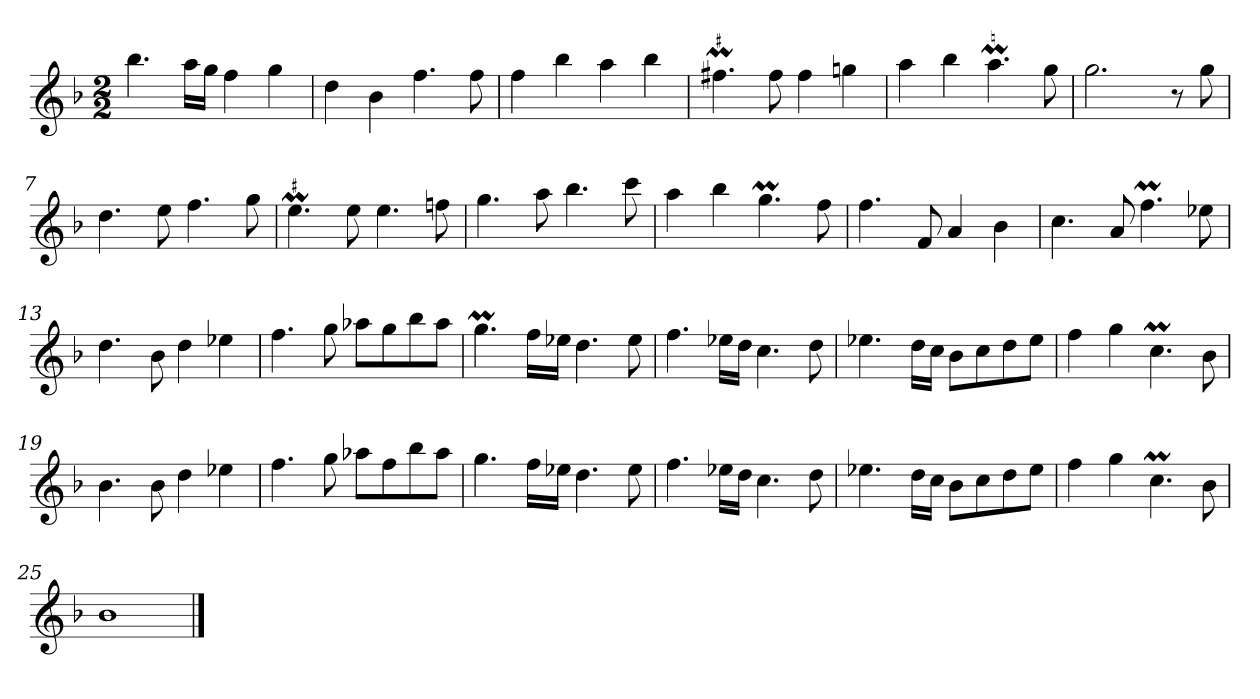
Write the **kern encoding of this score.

**kern
*part1
*staff1
*clefG2
*k[b-]
*B-:lyd
*M2/2
*MM120
=1
4.bb-
16aa\LL
16gg\JJ
4ff
4gg
=2
4dd
4b-
4.ff
8ff
=3
4ff
4bb-
4aa
4bb-
=4
!LO:MOR:acc=#
4.ff#XM
8ff#
4ff#
4ggn
=5
4aa
4bb-
4.aaM
8gg
=6
2.gg
8r
8gg
=7
4.dd
8ee
4.ff
8gg
=8
!LO:MOR:acc=#
4.eeM
8ee
4.ee
8ffn
=9
4.gg
8aa
4.bb-
8ccc
=10
4aa
4bb-
4.ggM
8ff
=11
4.ff
8f
4a
4b-
=12
4.cc
8a
4.ffM
8ee-X
=13
4.dd
8b-
4dd
4ee-X
=14
4.ff
8gg
8aa-X\L
8gg\
8bb-\
8aa-\J
=15
4.ggM
16ff\LL
16ee-X\JJ
4.dd
8ee-
=16
4.ff
16ee-X\LL
16dd\JJ
4.cc
8dd
=17
4.ee-X
16dd\LL
16cc\JJ
8b-\L
8cc\
8dd\
8ee-\J
=18
4ff
4gg
4.ccM
8b-
=19
4.b-
8b-
4dd
4ee-X
=20
4.ff
8gg
8aa-X\L
8ff\
8bb-\
8aa-\J
=21
4.gg
16ff\LL
16ee-X\JJ
4.dd
8ee-
=22
4.ff
16ee-X\LL
16dd\JJ
4.cc
8dd
=23
4.ee-X
16dd\LL
16cc\JJ
8b-\L
8cc\
8dd\
8ee-\J
=24
4ff
4gg
4.ccM
8b-
=25
1b-
==
*-
